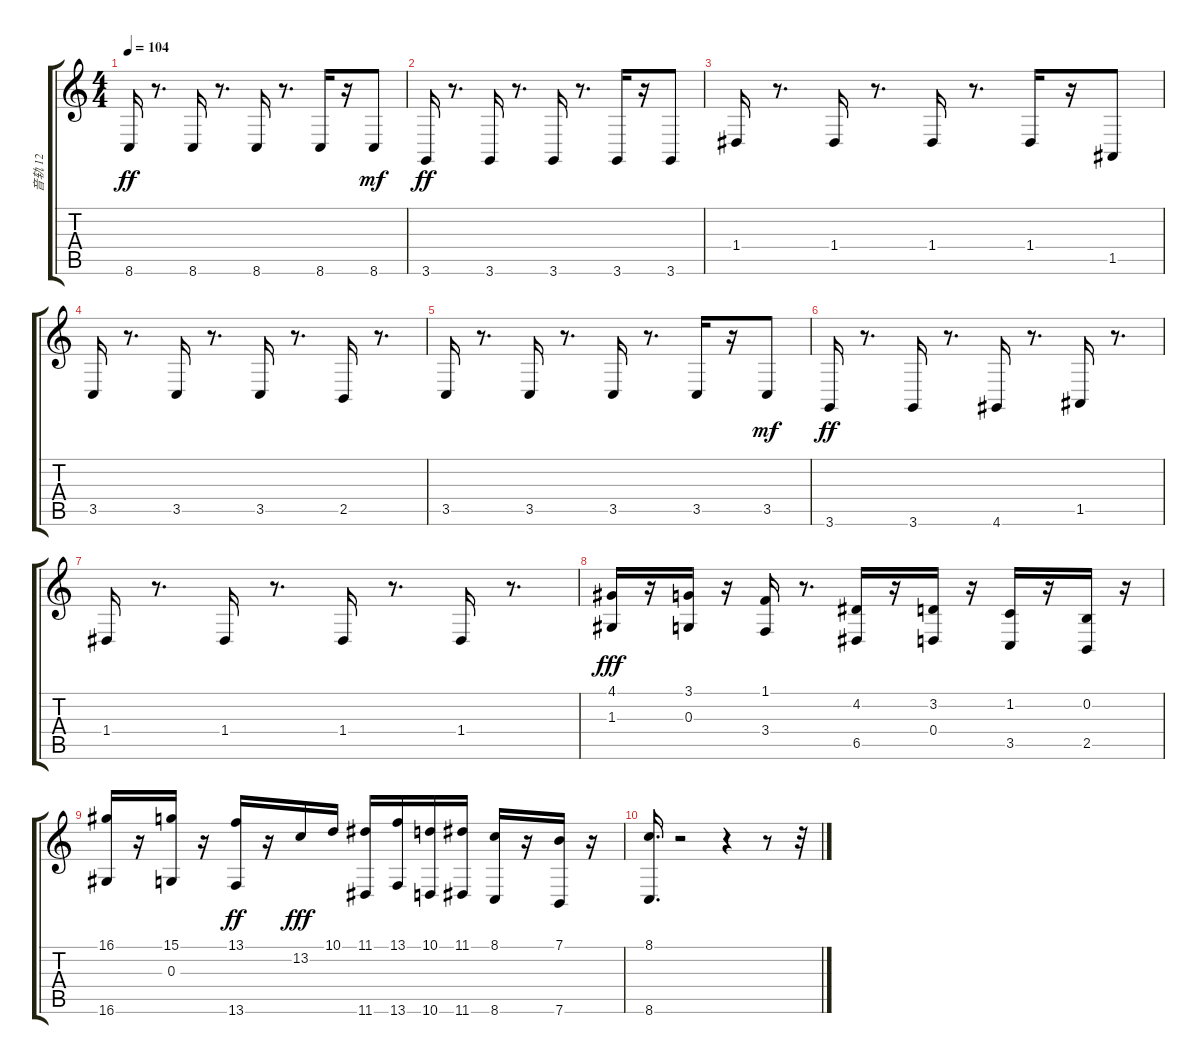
\track ("音轨 12" "音轨 12") {instrument stringensemble1}
\staff {score tabs}
\tuning (E4 B3 G3 D3 A2 E2) {hide}
\ts (4 4)
\tempo 104
\clef g2
\ks c
8.6.16{dy ff} r.8{d} 8.6.16 r.8{d} 8.6.16 r.8{d} 8.6.16 r.16 8.6.8{dy mf} |
3.6.16{dy ff} r.8{d} 3.6.16 r.8{d} 3.6.16 r.8{d} 3.6.16 r.16 3.6.8 |
1.4.16 r.8{d} 1.4.16 r.8{d} 1.4.16 r.8{d} 1.4.16 r.16 1.5.8 |
3.5.16 r.8{d} 3.5.16 r.8{d} 3.5.16 r.8{d} 2.5.16 r.8{d} |
3.5.16 r.8{d} 3.5.16 r.8{d} 3.5.16 r.8{d} 3.5.16 r.16 3.5.8{dy mf} |
3.6.16{dy ff} r.8{d} 3.6.16 r.8{d} 4.6.16 r.8{d} 1.5.16 r.8{d} |
1.4.16 r.8{d} 1.4.16 r.8{d} 1.4.16 r.8{d} 1.4.16 r.8{d} |
(4.1 1.3).16{dy fff} r.16 (3.1 0.3).16 r.16 (1.1 3.4).16 r.8{d} (4.2 6.5).16 r.16 (3.2 0.4).16 r.16 (1.2 3.5).16 r.16 (0.2 2.5).16 r.16 |
(16.1 16.6).16 r.16 (15.1 0.3).16 r.16 (13.1 13.6).16{dy ff} r.16 13.2.16{dy fff} 10.1.16 (11.1 11.6).16 (13.1 13.6).16 (10.1 10.6).16 (11.1 11.6).16 (8.1 8.6).16 r.16 (7.1 7.6).16 r.16 |
(8.1 8.6).16{d} r.2 r.4 r.8 r.32
